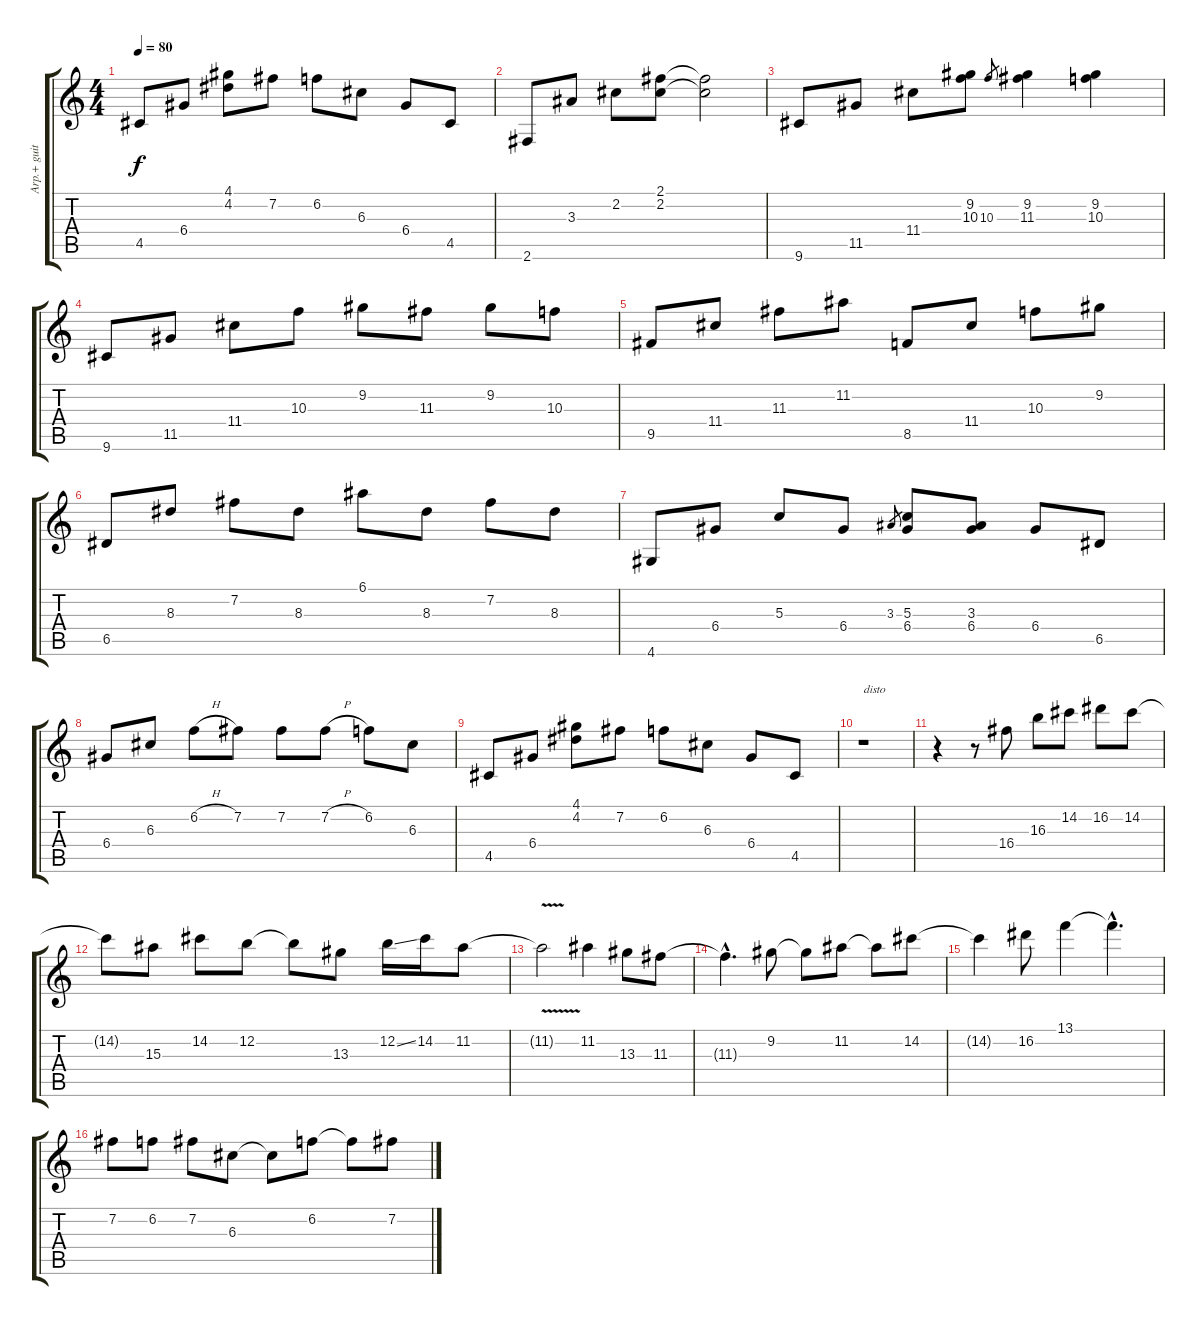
\track ("Arp.+ guit 2" "Arp.+ guit") {instrument distortionguitar}
\staff {score tabs}
\tuning (E4 B3 G3 D3 A2 E2) {hide}
\ts (4 4)
\tempo 80
\clef g2
\ks c
4.5.8{dy f} 6.4.8 (4.1 4.2).8 7.2.8 6.2.8 6.3.8 6.4.8 4.5.8 |
2.6.8 3.3.8 2.2.8 (2.1 2.2).8 (2.1{t} 2.2{t}).2 |
9.6.8 11.5.8 11.4.8 (9.2 10.3).8 10.3.8{gr} (9.2 11.3).4 (9.2 10.3).4 |
9.6.8 11.5.8 11.4.8 10.3.8 9.2.8 11.3.8 9.2.8 10.3.8 |
9.5.8 11.4.8 11.3.8 11.2.8 8.5.8 11.4.8 10.3.8 9.2.8 |
6.5.8 8.3.8 7.2.8 8.3.8 6.1.8 8.3.8 7.2.8 8.3.8 |
4.6.8 6.4.8 5.3.8 6.4.8 3.3.8{gr} (5.3 6.4).8 (3.3 6.4).8 6.4.8 6.5.8 |
6.4.8 6.3.8 6.2{h}.8 7.2.8 7.2.8 7.2{h}.8 6.2.8 6.3.8 |
4.5.8 6.4.8 (4.1 4.2).8 7.2.8 6.2.8 6.3.8 6.4.8 4.5.8 |
r.1{txt "disto" instrument distortionguitar} |
r.4 r.8 16.4.8 16.3.8 14.2.8 16.2.8 14.2.8 |
14.2{t}.8 15.3.8 14.2.8 12.2.8 12.2{t}.8 13.3.8 12.2{ss}.16 14.2.16 11.2.8 |
11.2{v t}.2 11.2.4 13.3.8 11.3.8 |
11.3{hac t}.4{d} 9.2.8 9.2{t}.8 11.2.8 11.2{t}.8 14.2.8 |
14.2{t}.4 16.2.8 13.1.4 13.1{hac t}.4{d} |
7.2.8 6.2.8 7.2.8 6.3.8 6.3{t}.8 6.2.8 6.2{t}.8 7.2.8
